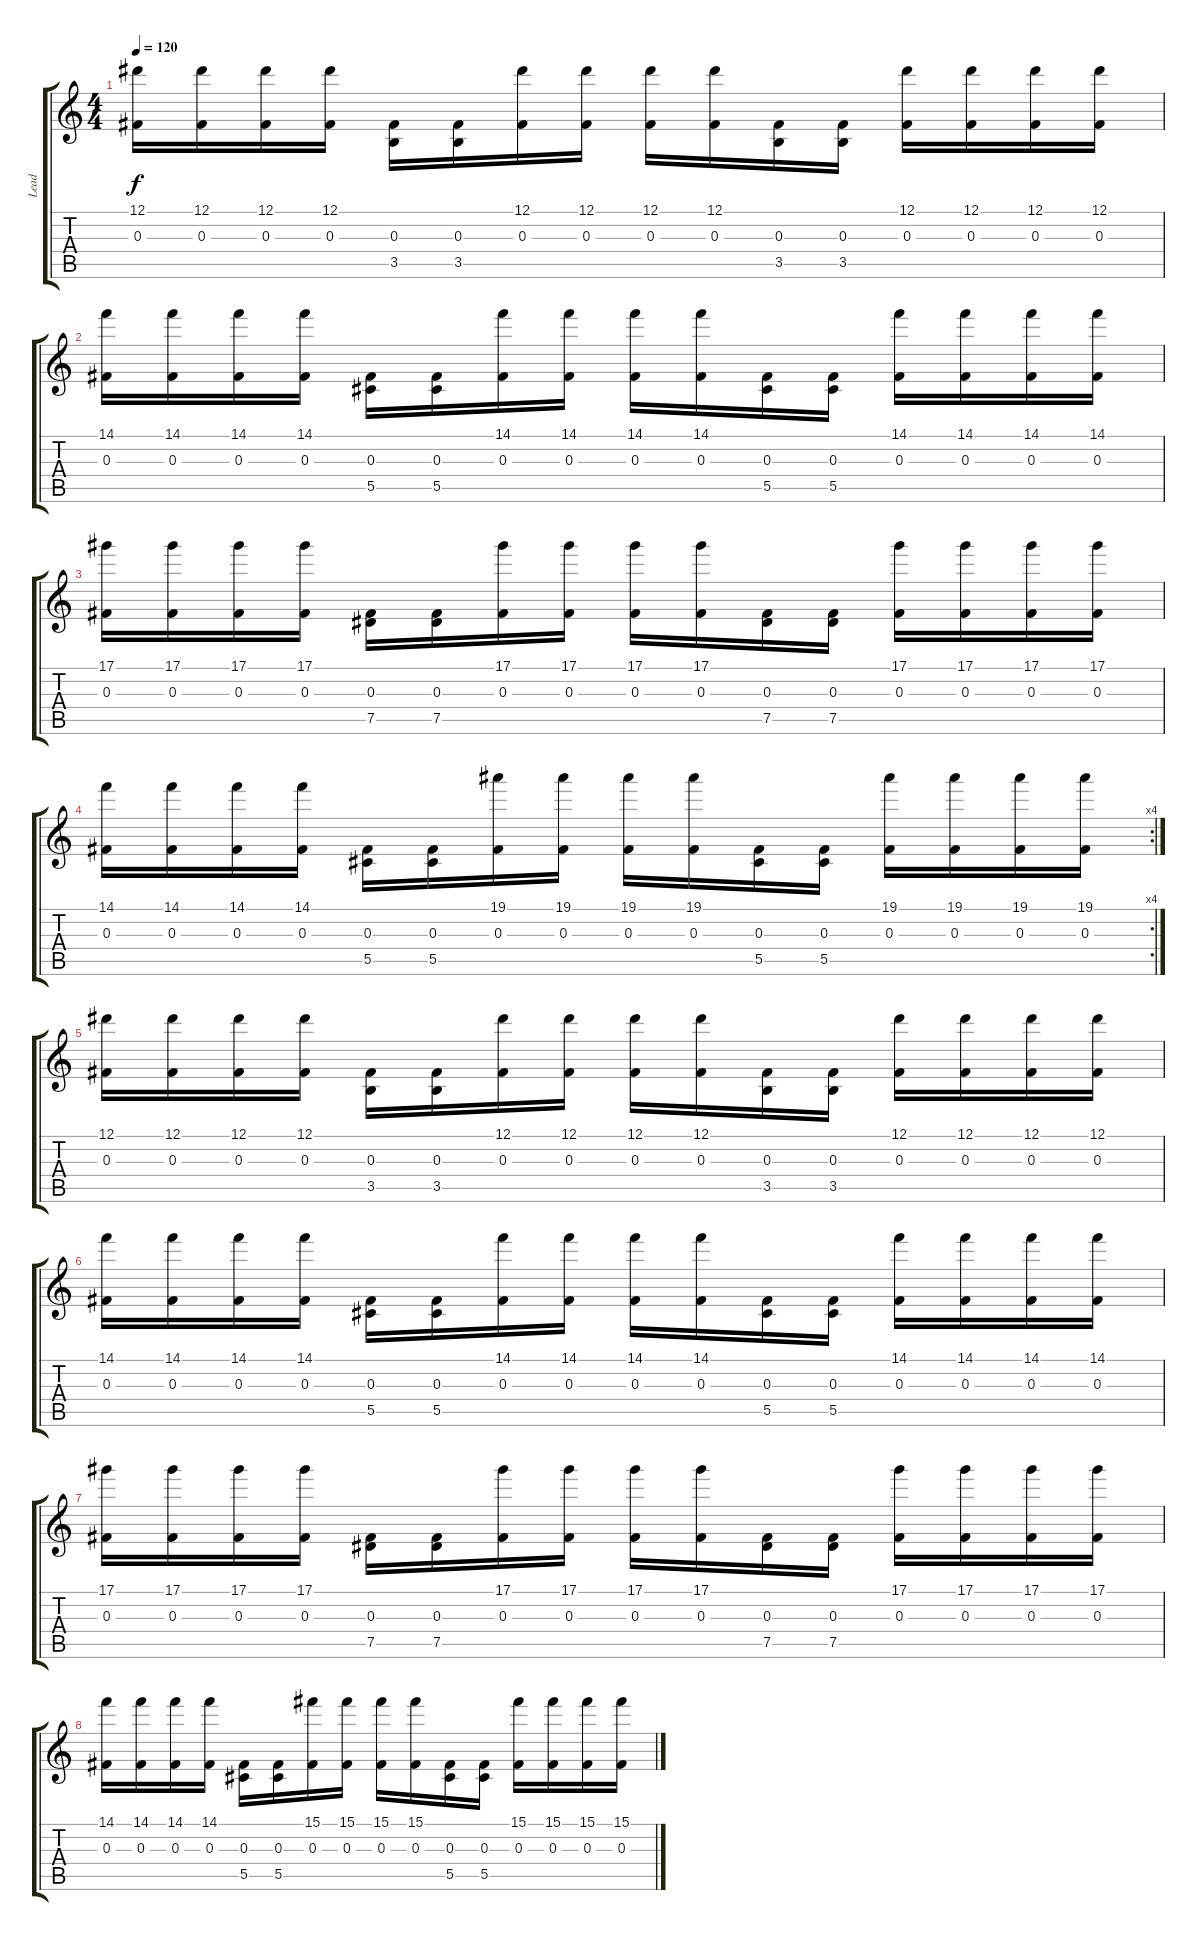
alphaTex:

\track ("Lead" "Lead") {instrument overdrivenguitar}
\staff {score tabs}
\tuning (Eb4 Bb3 Gb3 Db3 Ab2 Eb2) {hide}
\ts (4 4)
\tempo 120
\clef g2
\ks c
(12.1 0.3).16{dy f} (12.1 0.3).16 (12.1 0.3).16 (12.1 0.3).16 (0.3 3.5).16 (0.3 3.5).16 (12.1 0.3).16 (12.1 0.3).16 (12.1 0.3).16 (12.1 0.3).16 (0.3 3.5).16 (0.3 3.5).16 (12.1 0.3).16 (12.1 0.3).16 (12.1 0.3).16 (12.1 0.3).16 |
(14.1 0.3).16 (14.1 0.3).16 (14.1 0.3).16 (14.1 0.3).16 (0.3 5.5).16 (0.3 5.5).16 (14.1 0.3).16 (14.1 0.3).16 (14.1 0.3).16 (14.1 0.3).16 (0.3 5.5).16 (0.3 5.5).16 (14.1 0.3).16 (14.1 0.3).16 (14.1 0.3).16 (14.1 0.3).16 |
(17.1 0.3).16 (17.1 0.3).16 (17.1 0.3).16 (17.1 0.3).16 (0.3 7.5).16 (0.3 7.5).16 (17.1 0.3).16 (17.1 0.3).16 (17.1 0.3).16 (17.1 0.3).16 (0.3 7.5).16 (0.3 7.5).16 (17.1 0.3).16 (17.1 0.3).16 (17.1 0.3).16 (17.1 0.3).16 |
\rc 4
(14.1 0.3).16 (14.1 0.3).16 (14.1 0.3).16 (14.1 0.3).16 (0.3 5.5).16 (0.3 5.5).16 (19.1 0.3).16 (19.1 0.3).16 (19.1 0.3).16 (19.1 0.3).16 (0.3 5.5).16 (0.3 5.5).16 (19.1 0.3).16 (19.1 0.3).16 (19.1 0.3).16 (19.1 0.3).16 |
(12.1 0.3).16 (12.1 0.3).16 (12.1 0.3).16 (12.1 0.3).16 (0.3 3.5).16 (0.3 3.5).16 (12.1 0.3).16 (12.1 0.3).16 (12.1 0.3).16 (12.1 0.3).16 (0.3 3.5).16 (0.3 3.5).16 (12.1 0.3).16 (12.1 0.3).16 (12.1 0.3).16 (12.1 0.3).16 |
(14.1 0.3).16 (14.1 0.3).16 (14.1 0.3).16 (14.1 0.3).16 (0.3 5.5).16 (0.3 5.5).16 (14.1 0.3).16 (14.1 0.3).16 (14.1 0.3).16 (14.1 0.3).16 (0.3 5.5).16 (0.3 5.5).16 (14.1 0.3).16 (14.1 0.3).16 (14.1 0.3).16 (14.1 0.3).16 |
(17.1 0.3).16 (17.1 0.3).16 (17.1 0.3).16 (17.1 0.3).16 (0.3 7.5).16 (0.3 7.5).16 (17.1 0.3).16 (17.1 0.3).16 (17.1 0.3).16 (17.1 0.3).16 (0.3 7.5).16 (0.3 7.5).16 (17.1 0.3).16 (17.1 0.3).16 (17.1 0.3).16 (17.1 0.3).16 |
(14.1 0.3).16 (14.1 0.3).16 (14.1 0.3).16 (14.1 0.3).16 (0.3 5.5).16 (0.3 5.5).16 (15.1 0.3).16 (15.1 0.3).16 (15.1 0.3).16 (15.1 0.3).16 (0.3 5.5).16 (0.3 5.5).16 (15.1 0.3).16 (15.1 0.3).16 (15.1 0.3).16 (15.1 0.3).16
